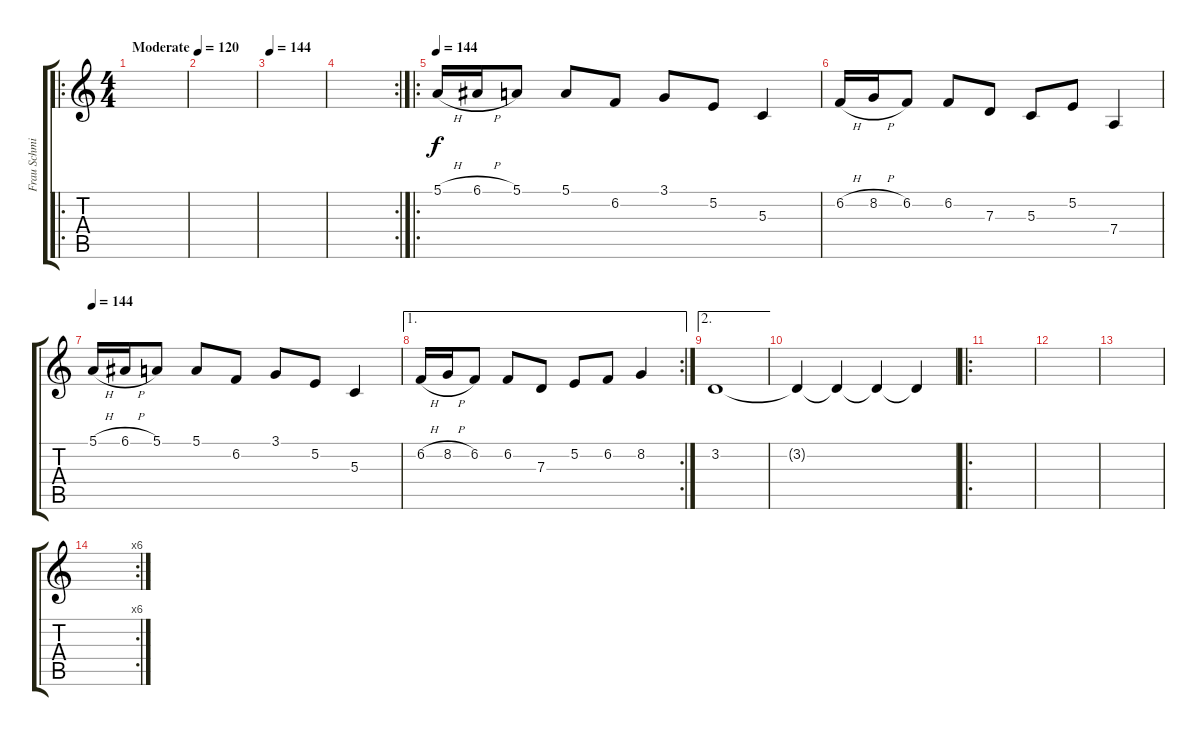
\track ("Frau Schmitt" "Frau Schmi") {instrument violin}
\staff {score tabs}
\tuning (E4 B3 G3 D3 A2 E2) {hide}
\ro
\ts (4 4)
\tempo (120 "Moderate")
\tempo 144
\tempo (120 "Moderate")
\clef g2
\ks c
|
|
\tempo 144
|
\rc 2
|
\ro
\tempo 144
5.1{h}.16 6.1{h}.16 5.1.8 5.1.8 6.2.8 3.1.8 5.2.8 5.3.4 |
6.2{h}.16 8.2{h}.16 6.2.8 6.2.8 7.3.8 5.3.8 5.2.8 7.4.4 |
\tempo 144
5.1{h}.16 6.1{h}.16 5.1.8 5.1.8 6.2.8 3.1.8 5.2.8 5.3.4 |
\ae 1
\rc 2
6.2{h}.16 8.2{h}.16 6.2.8 6.2.8 7.3.8 5.2.8 6.2.8 8.2.4 |
\ae 2
3.2.1 |
3.2{t}.4{volume 11} 3.2{t}.4{volume 9} 3.2{t}.4{volume 7} 3.2{t}.4{volume 4} |
\ro
|
|
|
\rc 6
